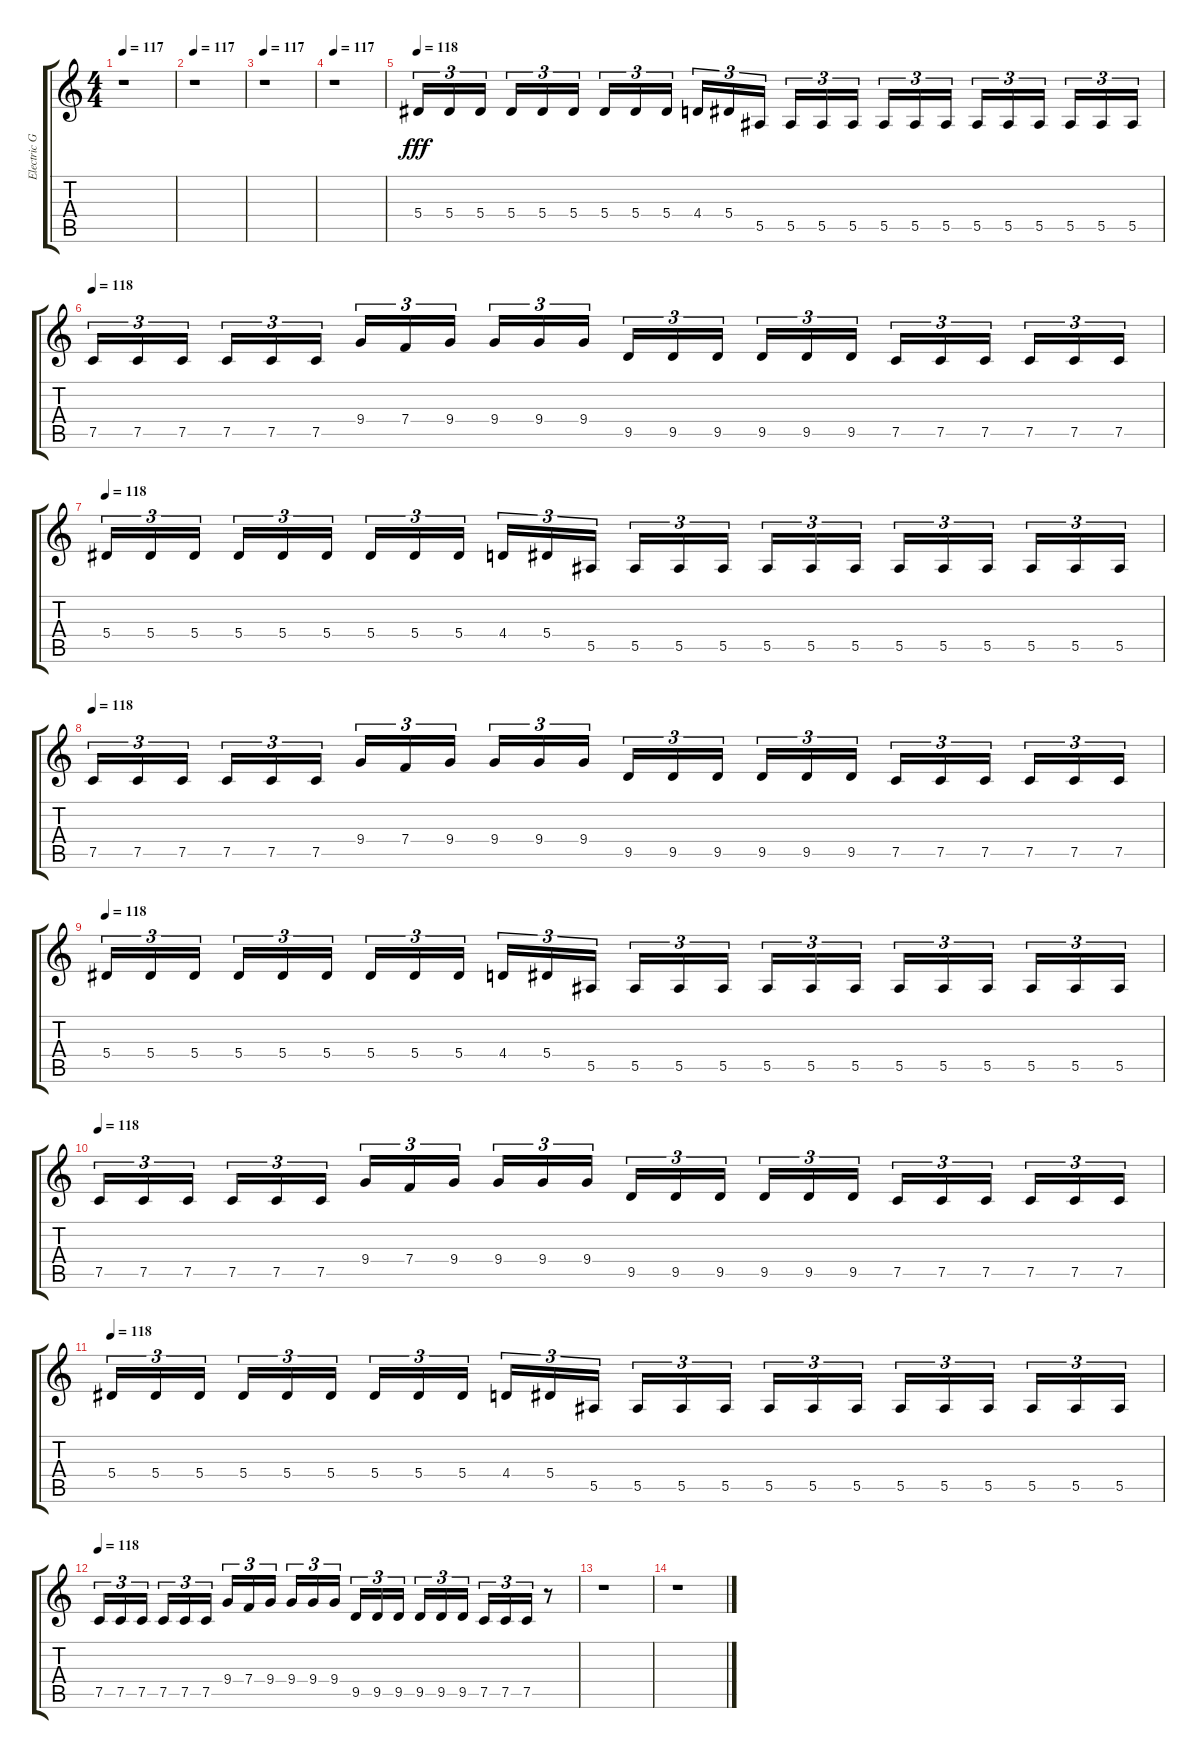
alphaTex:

\track ("Electric Guitar 2" "Electric G") {instrument distortionguitar}
\staff {score tabs}
\tuning (C4 G3 Eb3 Bb2 F2 C2) {hide}
\ts (4 4)
\tempo 117
\clef g2
\ks c
r.1{dy fff} |
\tempo 117
r.1 |
\tempo 117
r.1 |
\tempo 117
r.1 |
\tempo 118
5.4.16{tu (3 2)} 5.4.16{tu (3 2)} 5.4.16{tu (3 2)} 5.4.16{tu (3 2)} 5.4.16{tu (3 2)} 5.4.16{tu (3 2)} 5.4.16{tu (3 2)} 5.4.16{tu (3 2)} 5.4.16{tu (3 2)} 4.4.16{tu (3 2)} 5.4.16{tu (3 2)} 5.5.16{tu (3 2)} 5.5.16{tu (3 2)} 5.5.16{tu (3 2)} 5.5.16{tu (3 2)} 5.5.16{tu (3 2)} 5.5.16{tu (3 2)} 5.5.16{tu (3 2)} 5.5.16{tu (3 2)} 5.5.16{tu (3 2)} 5.5.16{tu (3 2)} 5.5.16{tu (3 2)} 5.5.16{tu (3 2)} 5.5.16{tu (3 2)} |
\tempo 118
7.5.16{tu (3 2)} 7.5.16{tu (3 2)} 7.5.16{tu (3 2)} 7.5.16{tu (3 2)} 7.5.16{tu (3 2)} 7.5.16{tu (3 2)} 9.4.16{tu (3 2)} 7.4.16{tu (3 2)} 9.4.16{tu (3 2)} 9.4.16{tu (3 2)} 9.4.16{tu (3 2)} 9.4.16{tu (3 2)} 9.5.16{tu (3 2)} 9.5.16{tu (3 2)} 9.5.16{tu (3 2)} 9.5.16{tu (3 2)} 9.5.16{tu (3 2)} 9.5.16{tu (3 2)} 7.5.16{tu (3 2)} 7.5.16{tu (3 2)} 7.5.16{tu (3 2)} 7.5.16{tu (3 2)} 7.5.16{tu (3 2)} 7.5.16{tu (3 2)} |
\tempo 118
5.4.16{tu (3 2)} 5.4.16{tu (3 2)} 5.4.16{tu (3 2)} 5.4.16{tu (3 2)} 5.4.16{tu (3 2)} 5.4.16{tu (3 2)} 5.4.16{tu (3 2)} 5.4.16{tu (3 2)} 5.4.16{tu (3 2)} 4.4.16{tu (3 2)} 5.4.16{tu (3 2)} 5.5.16{tu (3 2)} 5.5.16{tu (3 2)} 5.5.16{tu (3 2)} 5.5.16{tu (3 2)} 5.5.16{tu (3 2)} 5.5.16{tu (3 2)} 5.5.16{tu (3 2)} 5.5.16{tu (3 2)} 5.5.16{tu (3 2)} 5.5.16{tu (3 2)} 5.5.16{tu (3 2)} 5.5.16{tu (3 2)} 5.5.16{tu (3 2)} |
\tempo 118
7.5.16{tu (3 2)} 7.5.16{tu (3 2)} 7.5.16{tu (3 2)} 7.5.16{tu (3 2)} 7.5.16{tu (3 2)} 7.5.16{tu (3 2)} 9.4.16{tu (3 2)} 7.4.16{tu (3 2)} 9.4.16{tu (3 2)} 9.4.16{tu (3 2)} 9.4.16{tu (3 2)} 9.4.16{tu (3 2)} 9.5.16{tu (3 2)} 9.5.16{tu (3 2)} 9.5.16{tu (3 2)} 9.5.16{tu (3 2)} 9.5.16{tu (3 2)} 9.5.16{tu (3 2)} 7.5.16{tu (3 2)} 7.5.16{tu (3 2)} 7.5.16{tu (3 2)} 7.5.16{tu (3 2)} 7.5.16{tu (3 2)} 7.5.16{tu (3 2)} |
\tempo 118
5.4.16{tu (3 2)} 5.4.16{tu (3 2)} 5.4.16{tu (3 2)} 5.4.16{tu (3 2)} 5.4.16{tu (3 2)} 5.4.16{tu (3 2)} 5.4.16{tu (3 2)} 5.4.16{tu (3 2)} 5.4.16{tu (3 2)} 4.4.16{tu (3 2)} 5.4.16{tu (3 2)} 5.5.16{tu (3 2)} 5.5.16{tu (3 2)} 5.5.16{tu (3 2)} 5.5.16{tu (3 2)} 5.5.16{tu (3 2)} 5.5.16{tu (3 2)} 5.5.16{tu (3 2)} 5.5.16{tu (3 2)} 5.5.16{tu (3 2)} 5.5.16{tu (3 2)} 5.5.16{tu (3 2)} 5.5.16{tu (3 2)} 5.5.16{tu (3 2)} |
\tempo 118
7.5.16{tu (3 2)} 7.5.16{tu (3 2)} 7.5.16{tu (3 2)} 7.5.16{tu (3 2)} 7.5.16{tu (3 2)} 7.5.16{tu (3 2)} 9.4.16{tu (3 2)} 7.4.16{tu (3 2)} 9.4.16{tu (3 2)} 9.4.16{tu (3 2)} 9.4.16{tu (3 2)} 9.4.16{tu (3 2)} 9.5.16{tu (3 2)} 9.5.16{tu (3 2)} 9.5.16{tu (3 2)} 9.5.16{tu (3 2)} 9.5.16{tu (3 2)} 9.5.16{tu (3 2)} 7.5.16{tu (3 2)} 7.5.16{tu (3 2)} 7.5.16{tu (3 2)} 7.5.16{tu (3 2)} 7.5.16{tu (3 2)} 7.5.16{tu (3 2)} |
\tempo 118
5.4.16{tu (3 2)} 5.4.16{tu (3 2)} 5.4.16{tu (3 2)} 5.4.16{tu (3 2)} 5.4.16{tu (3 2)} 5.4.16{tu (3 2)} 5.4.16{tu (3 2)} 5.4.16{tu (3 2)} 5.4.16{tu (3 2)} 4.4.16{tu (3 2)} 5.4.16{tu (3 2)} 5.5.16{tu (3 2)} 5.5.16{tu (3 2)} 5.5.16{tu (3 2)} 5.5.16{tu (3 2)} 5.5.16{tu (3 2)} 5.5.16{tu (3 2)} 5.5.16{tu (3 2)} 5.5.16{tu (3 2)} 5.5.16{tu (3 2)} 5.5.16{tu (3 2)} 5.5.16{tu (3 2)} 5.5.16{tu (3 2)} 5.5.16{tu (3 2)} |
\tempo 118
7.5.16{tu (3 2)} 7.5.16{tu (3 2)} 7.5.16{tu (3 2)} 7.5.16{tu (3 2)} 7.5.16{tu (3 2)} 7.5.16{tu (3 2)} 9.4.16{tu (3 2)} 7.4.16{tu (3 2)} 9.4.16{tu (3 2)} 9.4.16{tu (3 2)} 9.4.16{tu (3 2)} 9.4.16{tu (3 2)} 9.5.16{tu (3 2)} 9.5.16{tu (3 2)} 9.5.16{tu (3 2)} 9.5.16{tu (3 2)} 9.5.16{tu (3 2)} 9.5.16{tu (3 2)} 7.5.16{tu (3 2)} 7.5.16{tu (3 2)} 7.5.16{tu (3 2)} r.8 |
r.1 |
r.1
